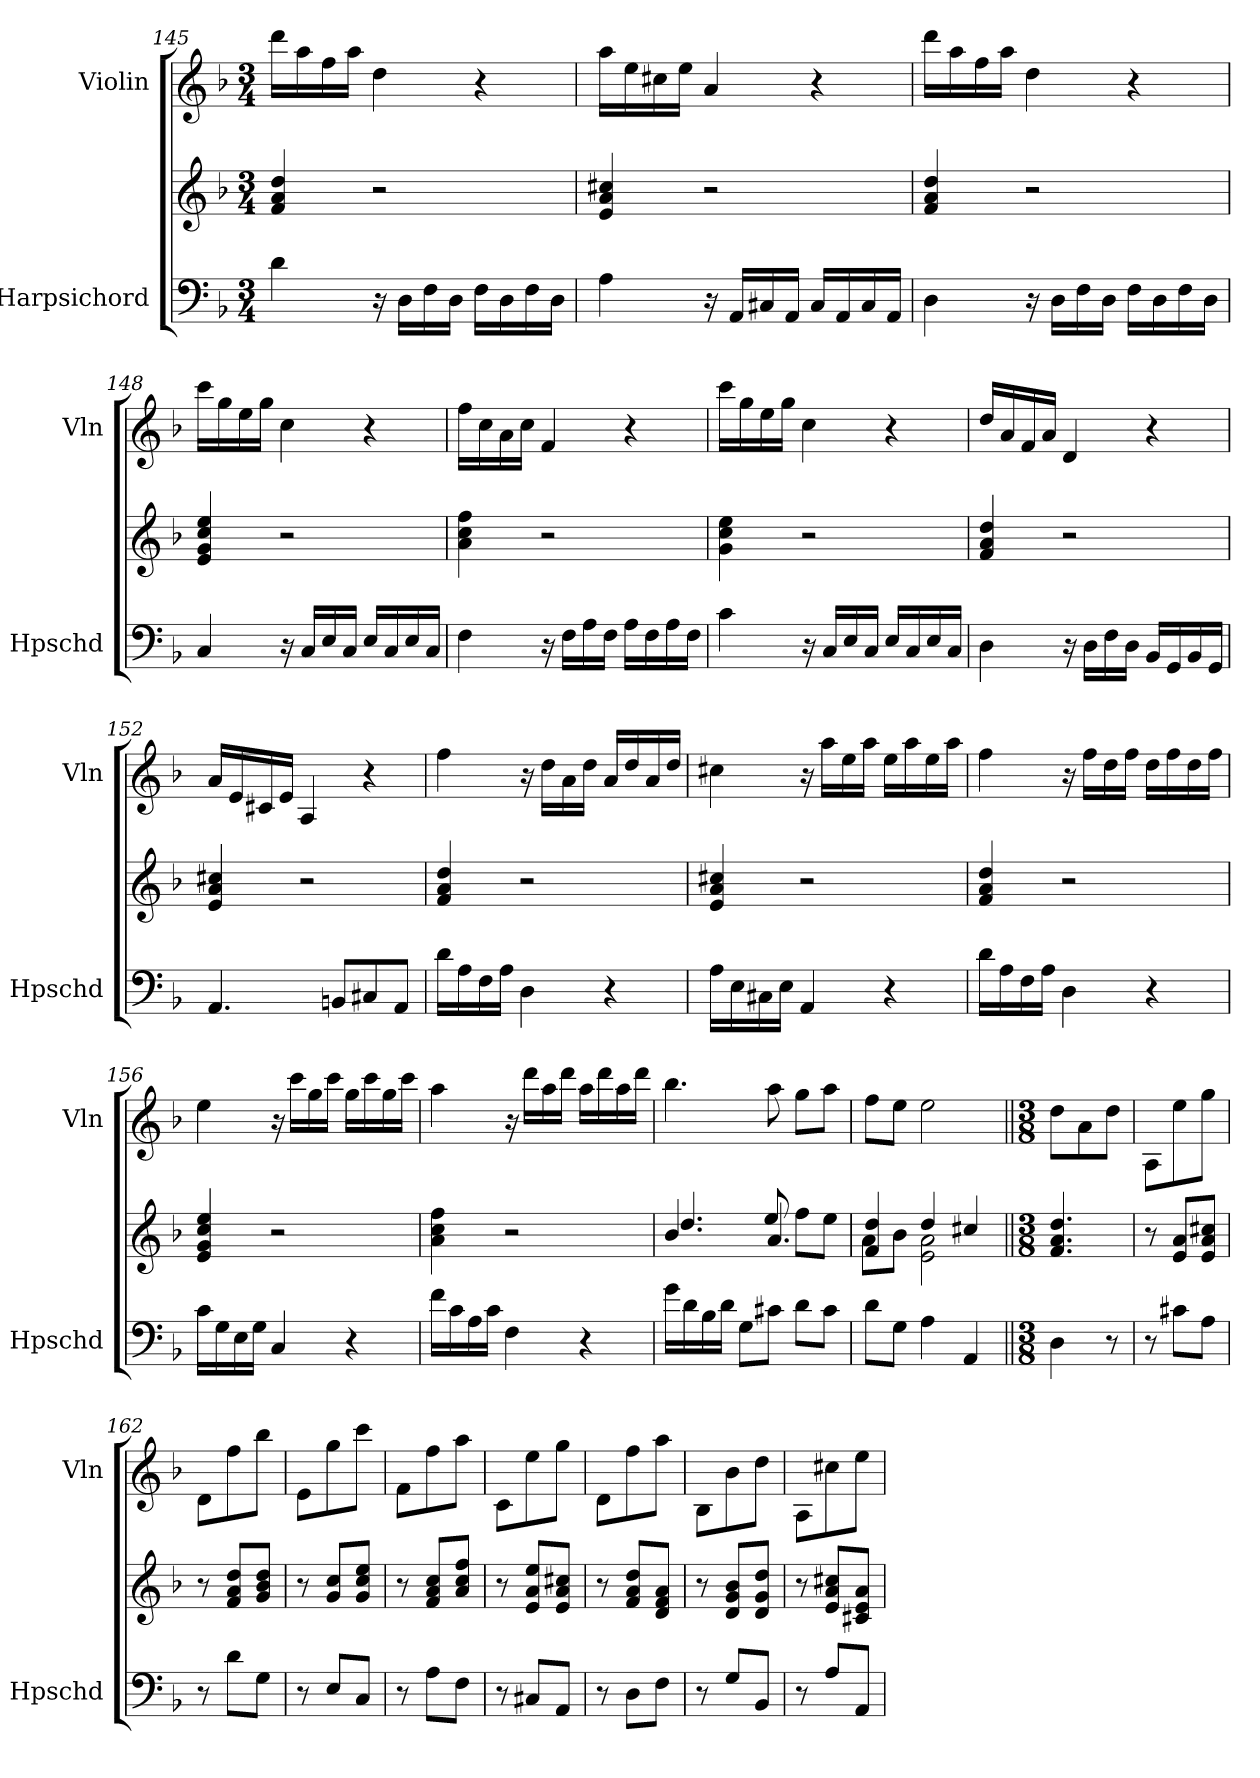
**kern	**kern	**kern
*part2	*part2	*part1
*staff3	*staff2	*staff1
*I"Harpsichord	*	*I"Violin
*I'Hpschd	*	*I'Vln
*clefF4	*clefG2	*clefG2
*k[b-]	*k[b-]	*k[b-]
*F:	*F:	*F:
*M3/4	*M3/4	*M3/4
=145	=145	=145
4d\	4f/ 4a/ 4dd/	16ddd\LL
.	.	16aa\
.	.	16ff\
.	.	16aa\JJ
16r	2r	4dd\
16D\LL	.	.
16F\	.	.
16D\JJ	.	.
16F\LL	.	4r
16D\	.	.
16F\	.	.
16D\JJ	.	.
=146	=146	=146
4A\	4e/ 4a/ 4cc#X/	16aa\LL
.	.	16ee\
.	.	16cc#X\
.	.	16ee\JJ
16r	2r	4a/
16AA/LL	.	.
16C#X/	.	.
16AA/JJ	.	.
16C#/LL	.	4r
16AA/	.	.
16C#/	.	.
16AA/JJ	.	.
=147	=147	=147
4D\	4f/ 4a/ 4dd/	16ddd\LL
.	.	16aa\
.	.	16ff\
.	.	16aa\JJ
16r	2r	4dd\
16D\LL	.	.
16F\	.	.
16D\JJ	.	.
16F\LL	.	4r
16D\	.	.
16F\	.	.
16D\JJ	.	.
=148	=148	=148
4C/	4e/ 4g/ 4cc/ 4ee/	16ccc\LL
.	.	16gg\
.	.	16ee\
.	.	16gg\JJ
16r	2r	4cc\
16C/LL	.	.
16E/	.	.
16C/JJ	.	.
16E/LL	.	4r
16C/	.	.
16E/	.	.
16C/JJ	.	.
!!LO:LB:g=z
=149	=149	=149
4F\	4a\ 4cc\ 4ff\	16ff\LL
.	.	16cc\
.	.	16a\
.	.	16cc\JJ
16r	2r	4f/
16F\LL	.	.
16A\	.	.
16F\JJ	.	.
16A\LL	.	4r
16F\	.	.
16A\	.	.
16F\JJ	.	.
=150	=150	=150
4c\	4g\ 4cc\ 4ee\	16ccc\LL
.	.	16gg\
.	.	16ee\
.	.	16gg\JJ
16r	2r	4cc\
16C/LL	.	.
16E/	.	.
16C/JJ	.	.
16E/LL	.	4r
16C/	.	.
16E/	.	.
16C/JJ	.	.
=151	=151	=151
4D\	4f/ 4a/ 4dd/	16dd/LL
.	.	16a/
.	.	16f/
.	.	16a/JJ
16r	2r	4d/
16D\LL	.	.
16F\	.	.
16D\JJ	.	.
16BB-/LL	.	4r
16GG/	.	.
16BB-/	.	.
16GG/JJ	.	.
=152	=152	=152
4.AA/	4e/ 4a/ 4cc#X/	16a/LL
.	.	16e/
.	.	16c#X/
.	.	16e/JJ
.	2r	4A/
8BBn/L	.	.
8C#X/	.	4r
8AA/J	.	.
=153	=153	=153
16d\LL	4f/ 4a/ 4dd/	4ff\
16A\	.	.
16F\	.	.
16A\JJ	.	.
4D\	2r	16r
.	.	16dd\LL
.	.	16a\
.	.	16dd\JJ
4r	.	16a/LL
.	.	16dd/
.	.	16a/
.	.	16dd/JJ
!!LO:PB:g=z
=154	=154	=154
16A\LL	4e/ 4a/ 4cc#X/	4cc#X\
16E\	.	.
16C#X\	.	.
16E\JJ	.	.
4AA/	2r	16r
.	.	16aa\LL
.	.	16ee\
.	.	16aa\JJ
4r	.	16ee\LL
.	.	16aa\
.	.	16ee\
.	.	16aa\JJ
=155	=155	=155
16d\LL	4f/ 4a/ 4dd/	4ff\
16A\	.	.
16F\	.	.
16A\JJ	.	.
4D\	2r	16r
.	.	16ff\LL
.	.	16dd\
.	.	16ff\JJ
4r	.	16dd\LL
.	.	16ff\
.	.	16dd\
.	.	16ff\JJ
=156	=156	=156
16c\LL	4e/ 4g/ 4cc/ 4ee/	4ee\
16G\	.	.
16E\	.	.
16G\JJ	.	.
4C/	2r	16r
.	.	16ccc\LL
.	.	16gg\
.	.	16ccc\JJ
4r	.	16gg\LL
.	.	16ccc\
.	.	16gg\
.	.	16ccc\JJ
=157	=157	=157
16f\LL	4a\ 4cc\ 4ff\	4aa\
16c\	.	.
16A\	.	.
16c\JJ	.	.
4F\	2r	16r
.	.	16ddd\LL
.	.	16aa\
.	.	16ddd\JJ
4r	.	16aa\LL
.	.	16ddd\
.	.	16aa\
.	.	16ddd\JJ
=158	=158	=158
*	*^	*
16g\LL	4.b-/	4.dd/	4.bb-\
16d\	.	.	.
16B-\	.	.	.
16d\JJ	.	.	.
8G\L	.	.	.
8c#X\J	4.a/	8ee/	8aa\
8d\L	.	8ff\L	8gg\L
8c#\J	.	8ee\J	8aa\J
!!LO:LB:g=z
=159	=159	=159	=159
8d\L	4f/ 4dd/	8a\L	8ff\L
8G\J	.	8b-\J	8ee\J
4A\	4dd/	2e\ 2a\	2ee\
4AA/	4cc#X/	.	.
*	*v	*v	*
=160||	=160||	=160||
*M3/8	*M3/8	*M3/8
4D\	4.f/ 4.a/ 4.dd/	8dd\L
.	.	8a\
8r	.	8dd\J
=161	=161	=161
8r	8r	8A\L
8c#X\L	8e/ 8a/L	8ee\
8A\J	8e/ 8a/ 8cc#X/J	8gg\J
=162	=162	=162
8r	8r	8d\L
8d\L	8f/ 8a/ 8dd/L	8ff\
8G\J	8g/ 8b-/ 8dd/J	8bb-\J
=163	=163	=163
8r	8r	8e\L
8E/L	8g/ 8cc/L	8gg\
8C/J	8g/ 8cc/ 8ee/J	8ccc\J
=164	=164	=164
8r	8r	8f\L
8A\L	8f/ 8a/ 8cc/L	8ff\
8F\J	8a/ 8cc/ 8ff/J	8aa\J
=165	=165	=165
8r	8r	8c\L
8C#X/L	8e/ 8a/ 8ee/L	8ee\
8AA/J	8e/ 8a/ 8cc#X/J	8gg\J
=166	=166	=166
8r	8r	8d\L
8D\L	8f/ 8a/ 8dd/L	8ff\
8F\J	8d/ 8f/ 8a/J	8aa\J
=167	=167	=167
8r	8r	8B-\L
8G/L	8d/ 8g/ 8b-/L	8b-\
8BB-/J	8d/ 8g/ 8dd/J	8dd\J
=168	=168	=168
8r	8r	8A\L
8A/L	8e/ 8a/ 8cc#X/L	8cc#X\
8AA/J	8c#X/ 8e/ 8a/J	8ee\J
=	=	=
*-	*-	*-
